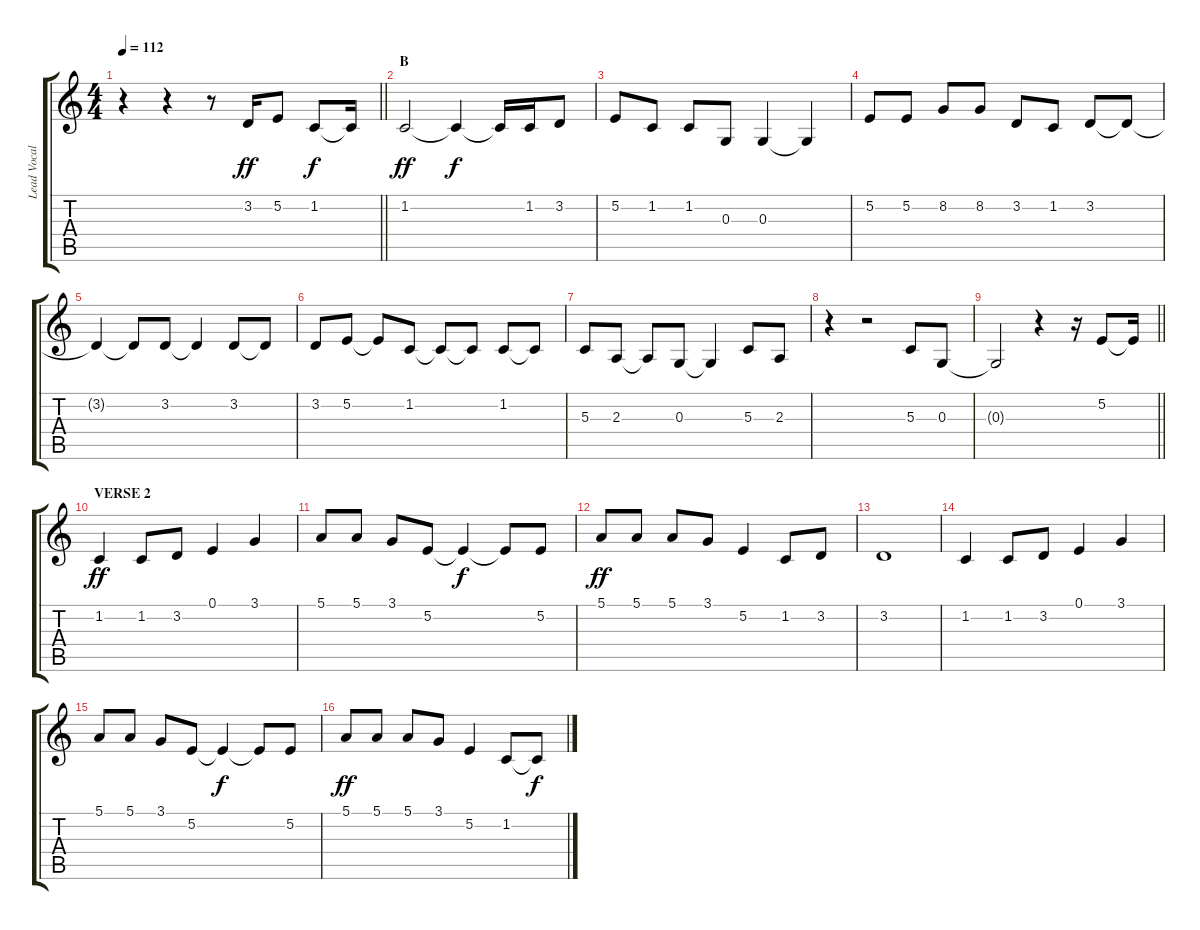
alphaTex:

\track ("Lead Vocals" "Lead Vocal") {instrument voiceoohs}
\staff {score tabs}
\tuning (E4 B3 G3 D3 A2 E2) {hide}
\ts (4 4)
\tempo 112
\clef g2
\barLineRight lightlight
\ks c
r.4{dy ff} r.4 r.8 3.2.16 5.2.8 1.2.8{dy f} 1.2{t}.16 |
\section ("" "B")
1.2.2{dy ff} 1.2{t}.4{dy f} 1.2{t}.16 1.2.16 3.2.8 |
5.2.8 1.2.8 1.2.8 0.3.8 0.3.4 0.3{t}.4 |
5.2.8 5.2.8 8.2.8 8.2.8 3.2.8 1.2.8 3.2.8 3.2{t}.8 |
3.2{t}.4 3.2{t}.8 3.2.8 3.2{t}.4 3.2.8 3.2{t}.8 |
3.2.8 5.2.8 5.2{t}.8 1.2.8 1.2{t}.8 1.2{t}.8 1.2.8 1.2{t}.8 |
5.3.8 2.3.8 2.3{t}.8 0.3.8 0.3{t}.4 5.3.8 2.3.8 |
r.4 r.2 5.3.8 0.3.8 |
\barLineRight lightlight
0.3{t}.2 r.4 r.16 5.2.8 5.2{t}.16 |
\section ("" "VERSE 2")
1.2.4{dy ff} 1.2.8 3.2.8 0.1.4 3.1.4 |
5.1.8 5.1.8 3.1.8 5.2.8 5.2{t}.4{dy f} 5.2{t}.8 5.2.8 |
5.1.8{dy ff} 5.1.8 5.1.8 3.1.8 5.2.4 1.2.8 3.2.8 |
3.2.1 |
1.2.4 1.2.8 3.2.8 0.1.4 3.1.4 |
5.1.8 5.1.8 3.1.8 5.2.8 5.2{t}.4{dy f} 5.2{t}.8 5.2.8 |
5.1.8{dy ff} 5.1.8 5.1.8 3.1.8 5.2.4 1.2.8 1.2{t}.8{dy f}
